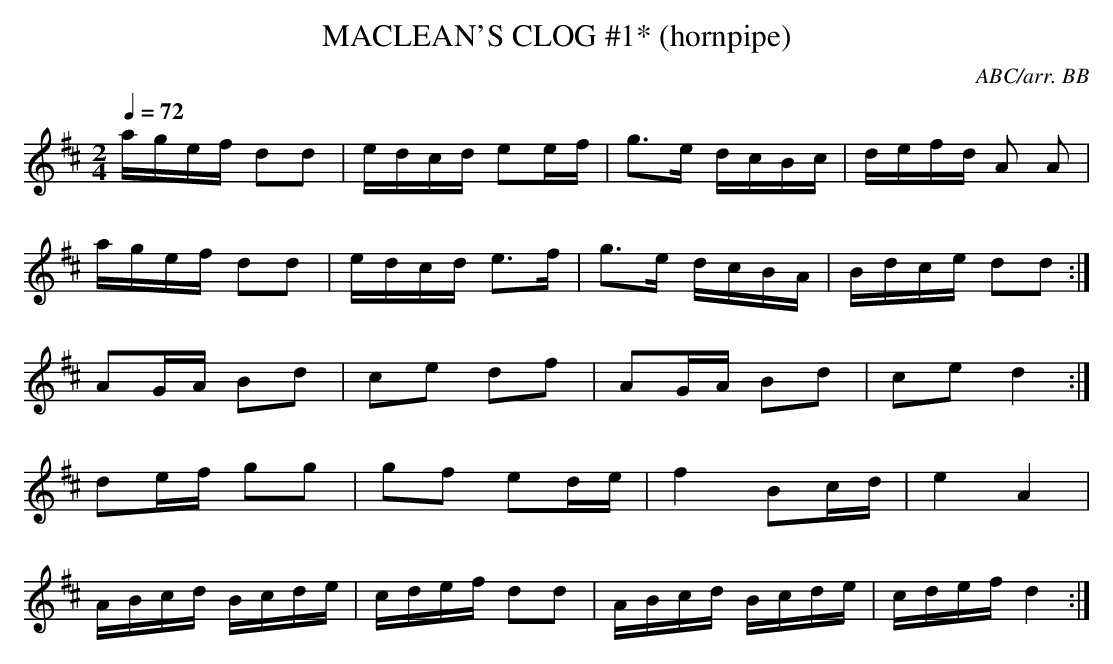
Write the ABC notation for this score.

X:1
T:MACLEAN'S CLOG #1* (hornpipe)
C:ABC/arr. BB
L:1/16
M:2/4
Q:1/4=72
K:D
agef d2d2|edcd e2ef|g3e dcBc|defd A2 A2|
agef d2d2|edcd e3f|g3e dcBA|Bdce d2d2 :|
A2GA B2d2|c2e2 d2f2|A2GA B2d2|c2e2 d4 :|
d2ef g2g2|g2f2 e2de|f4 B2cd|e4 A4|
ABcd Bcde|cdef d2d2|ABcd Bcde|cdef d4 :|
